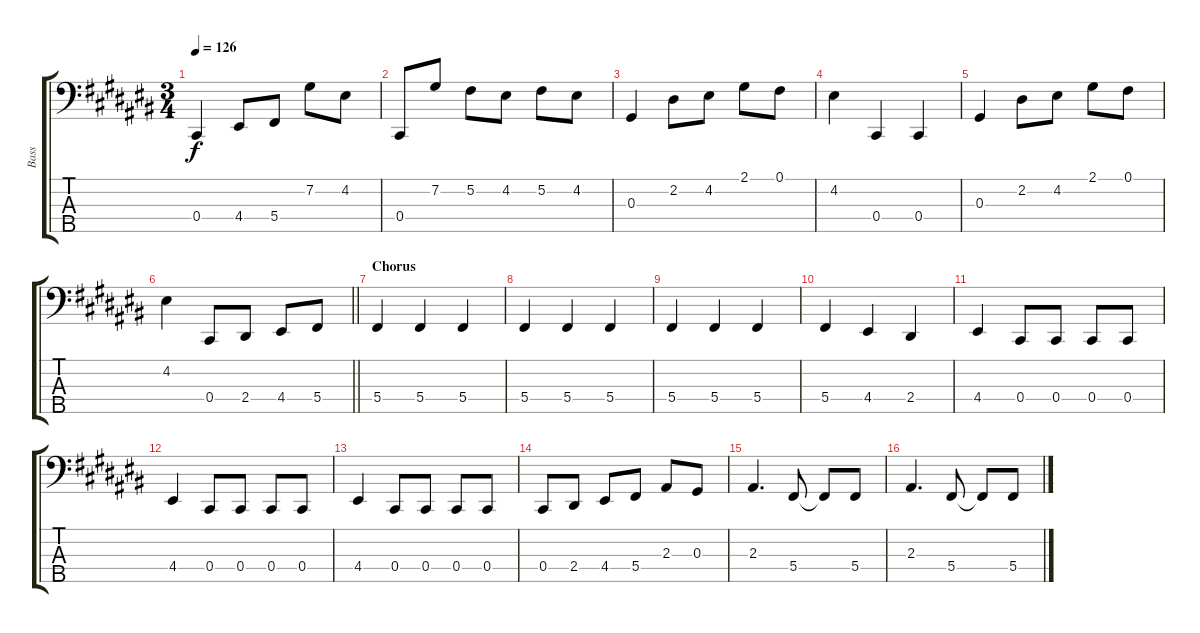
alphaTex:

\track ("Bass" "Bass") {instrument electricbasspick}
\staff {score tabs}
\tuning (Gb2 Db2 Ab1 Db1 Bb0) {hide}
\ts (3 4)
\tempo 126
\clef f4
\ks c#
0.4.4{dy f} 4.4.8 5.4.8 7.2.8 4.2.8 |
0.4.8 7.2.8 5.2.8 4.2.8 5.2.8 4.2.8 |
0.3.4 2.2.8 4.2.8 2.1.8 0.1.8 |
4.2.4 0.4.4 0.4.4 |
0.3.4 2.2.8 4.2.8 2.1.8 0.1.8 |
\barLineRight lightlight
4.2.4 0.4.8 2.4.8 4.4.8 5.4.8 |
\section ("" "Chorus")
5.4.4 5.4.4 5.4.4 |
5.4.4 5.4.4 5.4.4 |
5.4.4 5.4.4 5.4.4 |
5.4.4 4.4.4 2.4.4 |
4.4.4 0.4.8 0.4.8 0.4.8 0.4.8 |
4.4.4 0.4.8 0.4.8 0.4.8 0.4.8 |
4.4.4 0.4.8 0.4.8 0.4.8 0.4.8 |
0.4.8 2.4.8 4.4.8 5.4.8 2.3.8 0.3.8 |
2.3.4{d} 5.4.8 5.4{t}.8 5.4.8 |
2.3.4{d} 5.4.8 5.4{t}.8 5.4.8
